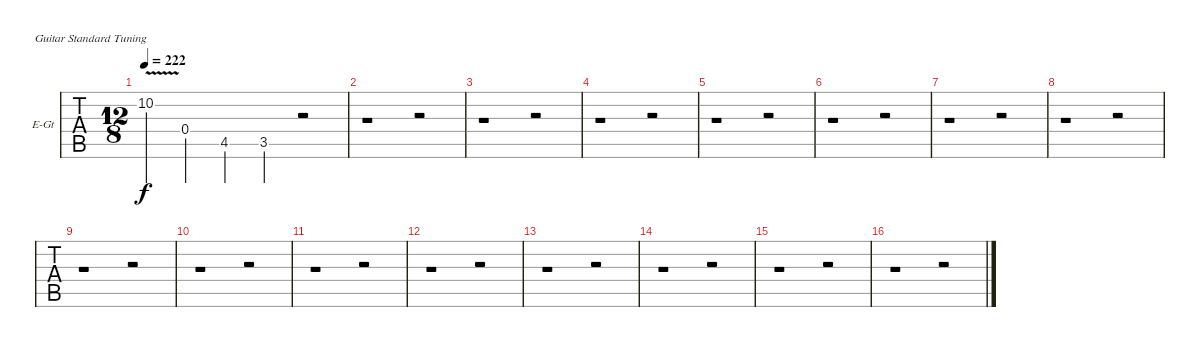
\bracketExtendMode nobrackets
\firstSystemTrackNameOrientation horizontal
\otherSystemsTrackNameOrientation horizontal
\track ("Electric Guitar" "E-Gt") {instrument distortionguitar}
\staff {tabs}
\tuning (E4 B3 G3 D3 A2 E2)
\ts (12 8)
\tempo 222
\clef g2
\ks c
10.2{v t}.4{dy f} 0.4.4 4.5.4 3.5.4 r.2 |
r.1 r.2 |
r.1 r.2 |
r.1 r.2 |
r.1 r.2 |
r.1 r.2 |
r.1 r.2 |
r.1 r.2 |
r.1 r.2 |
r.1 r.2 |
r.1 r.2 |
r.1 r.2 |
r.1 r.2 |
r.1 r.2 |
r.1 r.2 |
r.1 r.2
